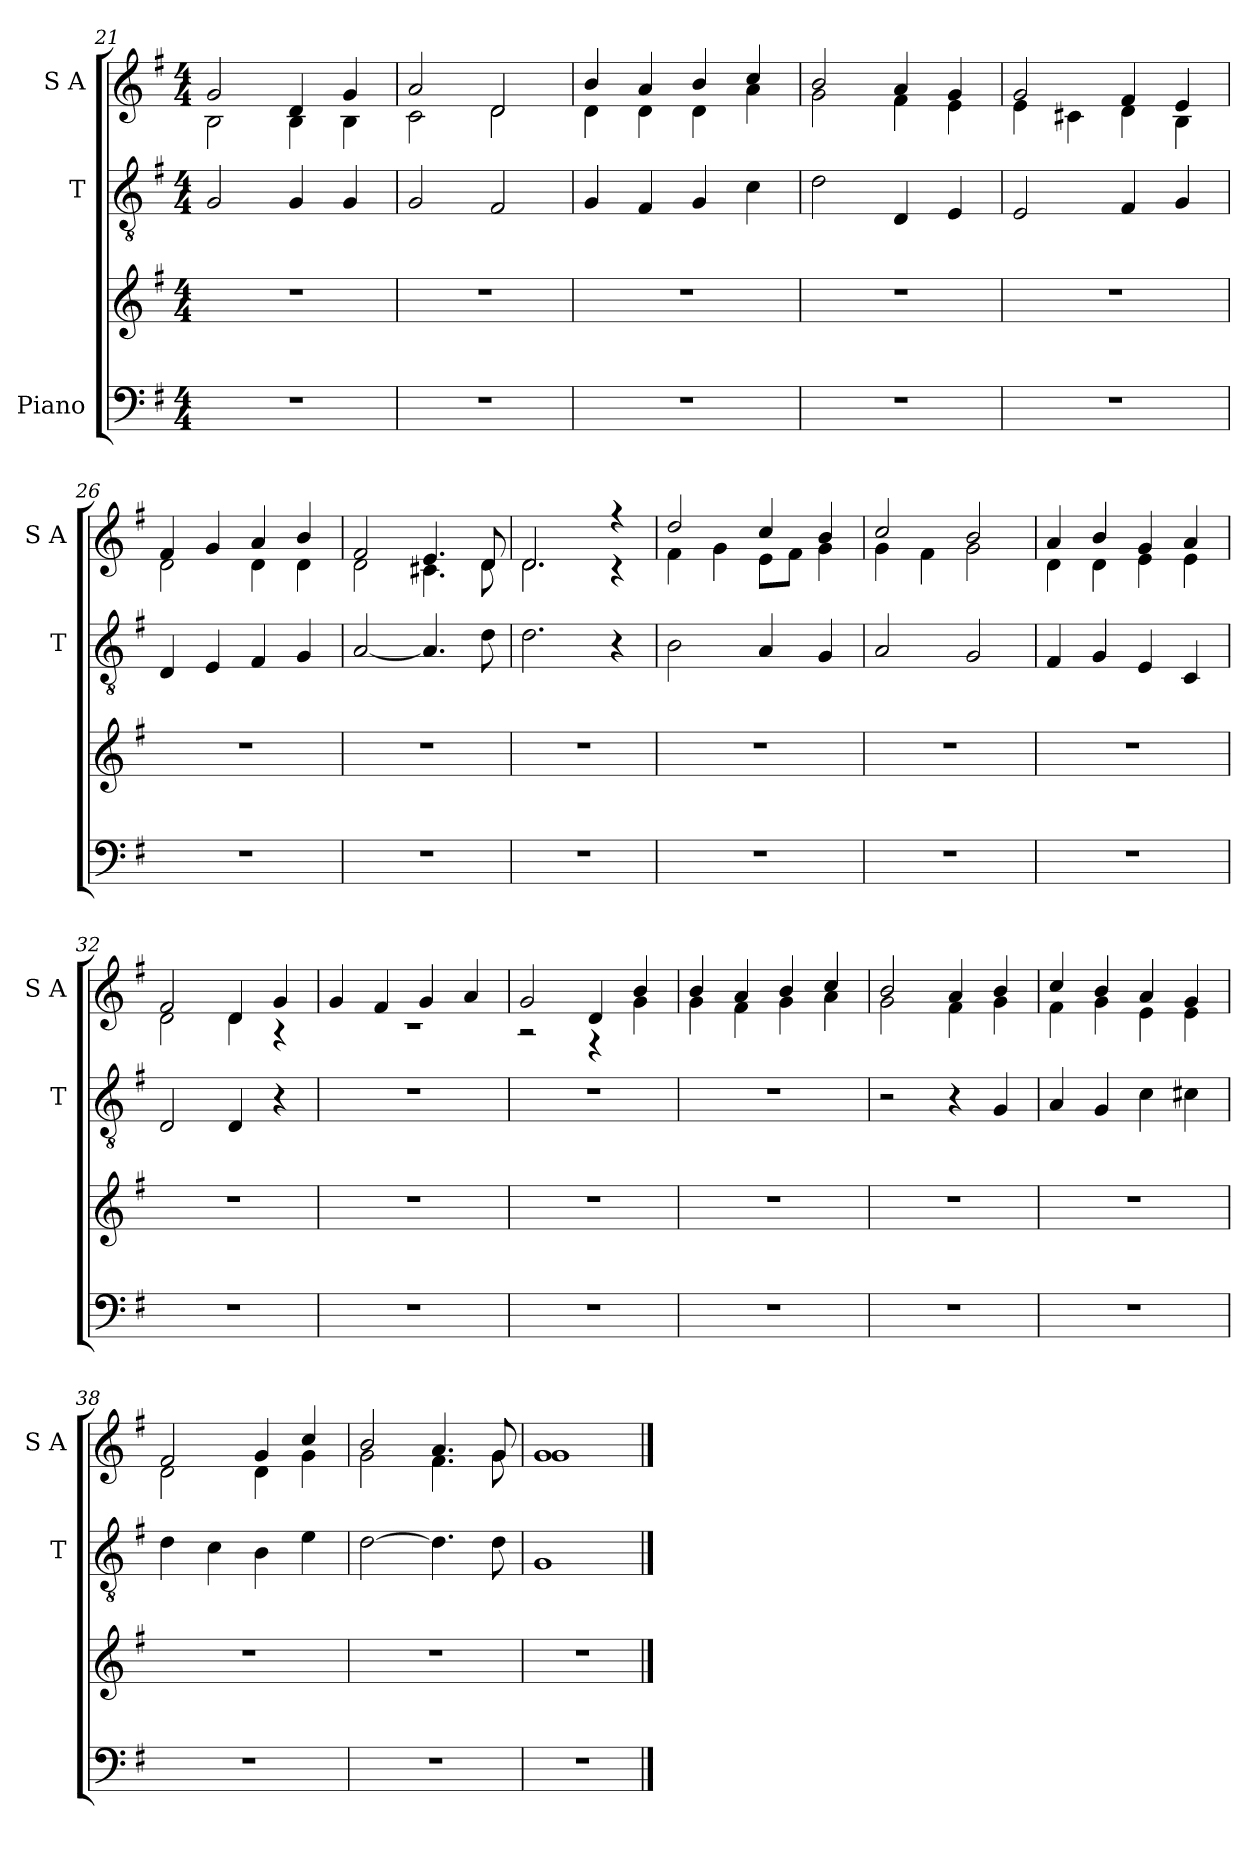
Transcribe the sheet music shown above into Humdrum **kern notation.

**kern	**kern	**kern	**kern
*part3	*part3	*part2	*part1
*staff4	*staff3	*staff2	*staff1
*I"Piano	*	*I"T	*I"S A
*	*	*I'T	*I'S A
*clefF4	*clefG2	*clefGv2	*clefG2
*k[f#]	*k[f#]	*k[f#]	*k[f#]
*M4/4	*M4/4	*M4/4	*M4/4
=21	=21	=21	=21
*	*	*	*^
1r	1r	2G/	2g/	2B\
.	.	4G/	4d/	4B\
.	.	4G/	4g/	4B\
=22	=22	=22	=22	=22
1r	1r	2G/	2a/	2c\
.	.	2F#/	2d/	2d\
=23	=23	=23	=23	=23
1r	1r	4G/	4b/	4d\
.	.	4F#/	4a/	4d\
.	.	4G/	4b/	4d\
.	.	4c\	4cc/	4a\
=24	=24	=24	=24	=24
1r	1r	2d\	2b/	2g\
.	.	4D/	4a/	4f#\
.	.	4E/	4g/	4e\
=25	=25	=25	=25	=25
1r	1r	2E/	2g/	4e\
.	.	.	.	4c#X\
.	.	4F#/	4f#/	4d\
.	.	4G/	4e/	4B\
!!LO:LB:g=z	!!
=26	=26	=26	=26	=26
1r	1r	4D/	4f#/	2d\
.	.	4E/	4g/	.
.	.	4F#/	4a/	4d\
.	.	4G/	4b/	4d\
=27	=27	=27	=27	=27
1r	1r	[2A/	2f#/	2d\
.	.	4.A/]	4.e/	4.c#X\
.	.	8d\	8d/	8d\
=28	=28	=28	=28	=28
1r	1r	2.d\	2.d/	2.d\
.	.	4r	4r	4r
=29	=29	=29	=29	=29
1r	1r	2B\	2dd/	4f#\
.	.	.	.	4g\
.	.	4A/	4cc/	8e\L
.	.	.	.	8f#\J
.	.	4G/	4b/	4g\
=30	=30	=30	=30	=30
1r	1r	2A/	2cc/	4g\
.	.	.	.	4f#\
.	.	2G/	2b/	2g\
=31	=31	=31	=31	=31
1r	1r	4F#/	4a/	4d\
.	.	4G/	4b/	4d\
.	.	4E/	4g/	4e\
.	.	4C/	4a/	4e\
!!LO:LB:g=z	!!
=32	=32	=32	=32	=32
1r	1r	2D/	2f#/	2d\
.	.	4D/	4d/	4d\
.	.	4r	4g/	4r
=33	=33	=33	=33	=33
1r	1r	1r	4g/	1r
.	.	.	4f#/	.
.	.	.	4g/	.
.	.	.	4a/	.
=34	=34	=34	=34	=34
1r	1r	1r	2g/	2r
.	.	.	4d/	4r
.	.	.	4b/	4g\
=35	=35	=35	=35	=35
1r	1r	1r	4b/	4g\
.	.	.	4a/	4f#\
.	.	.	4b/	4g\
.	.	.	4cc/	4a\
=36	=36	=36	=36	=36
1r	1r	2r	2b/	2g\
.	.	4r	4a/	4f#\
.	.	4G/	4b/	4g\
=37	=37	=37	=37	=37
1r	1r	4A/	4cc/	4f#\
.	.	4G/	4b/	4g\
.	.	4c\	4a/	4e\
.	.	4c#X\	4g/	4e\
=38	=38	=38	=38	=38
1r	1r	4d\	2f#/	2d\
.	.	4c\	.	.
.	.	4B\	4g/	4d\
.	.	4e\	4cc/	4g\
!!LO:PB:g=z	!!
=39	=39	=39	=39	=39
1r	1r	[2d\	2b/	2g\
.	.	4.d\]	4.a/	4.f#\
.	.	8d\	8g/	8g\
=40	=40	=40	=40	=40
1r	1r	1G	1g	1g
*	*	*	*v	*v
==	==	==	==
*-	*-	*-	*-
